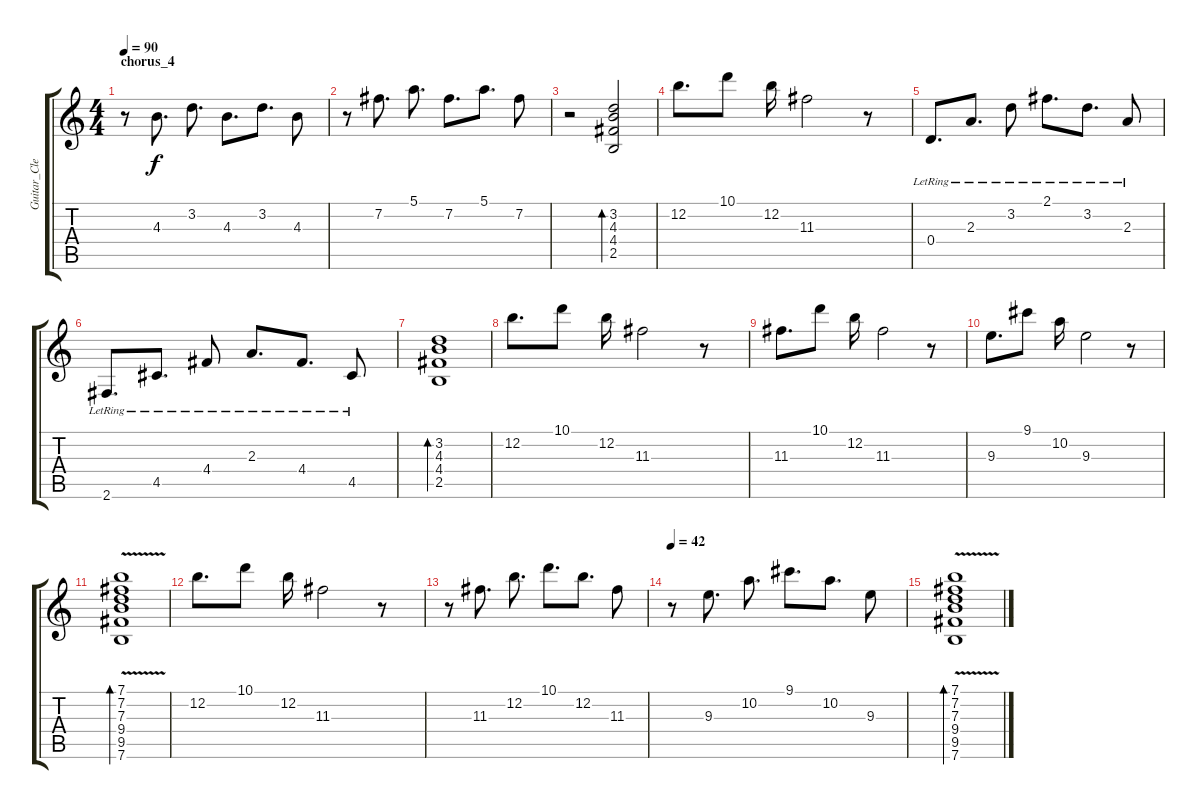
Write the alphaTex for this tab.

\track ("Guitar_Clean" "Guitar_Cle") {instrument electricguitarclean}
\staff {score tabs}
\tuning (E4 B3 G3 D3 A2 E2) {hide}
\ts (4 4)
\section ("" "chorus_4")
\tempo 90
\clef g2
\ks c
r.8{dy f} 4.3.8{d} 3.2.8{d} 4.3.8{d} 3.2.8{d} 4.3.8 |
r.8 7.2.8{d} 5.1.8{d} 7.2.8{d} 5.1.8{d} 7.2.8 |
r.2 (3.2 4.3 4.4 2.5).2{bd 240} |
12.2.8{d} 10.1.8 12.2.16 11.3.2 r.8 |
0.4{lr}.8{d} 2.3{lr}.8{d} 3.2{lr}.8 2.1{lr}.8{d} 3.2{lr}.8{d} 2.3{lr}.8 |
2.6{lr}.8{d} 4.5{lr}.8{d} 4.4{lr}.8 2.3{lr}.8{d} 4.4{lr}.8{d} 4.5{lr}.8 |
(3.2 4.3 4.4 2.5).1{bd 240} |
12.2.8{d} 10.1.8 12.2.16 11.3.2 r.8 |
11.3.8{d} 10.1.8 12.2.16 11.3.2 r.8 |
9.3.8{d} 9.1.8 10.2.16 9.3.2 r.8 |
(7.1 7.2{v} 7.3 9.4 9.5 7.6).1{bd 240} |
12.2.8{d} 10.1.8 12.2.16 11.3.2 r.8 |
r.8 11.3.8{d} 12.2.8{d} 10.1.8{d} 12.2.8{d} 11.3.8 |
\tempo 42
r.8{volume 7} 9.3.8{d} 10.2.8{d} 9.1.8{d} 10.2.8{d} 9.3.8 |
(7.1 7.2{v} 7.3 9.4 9.5 7.6).1{bd 240 volume 9}
